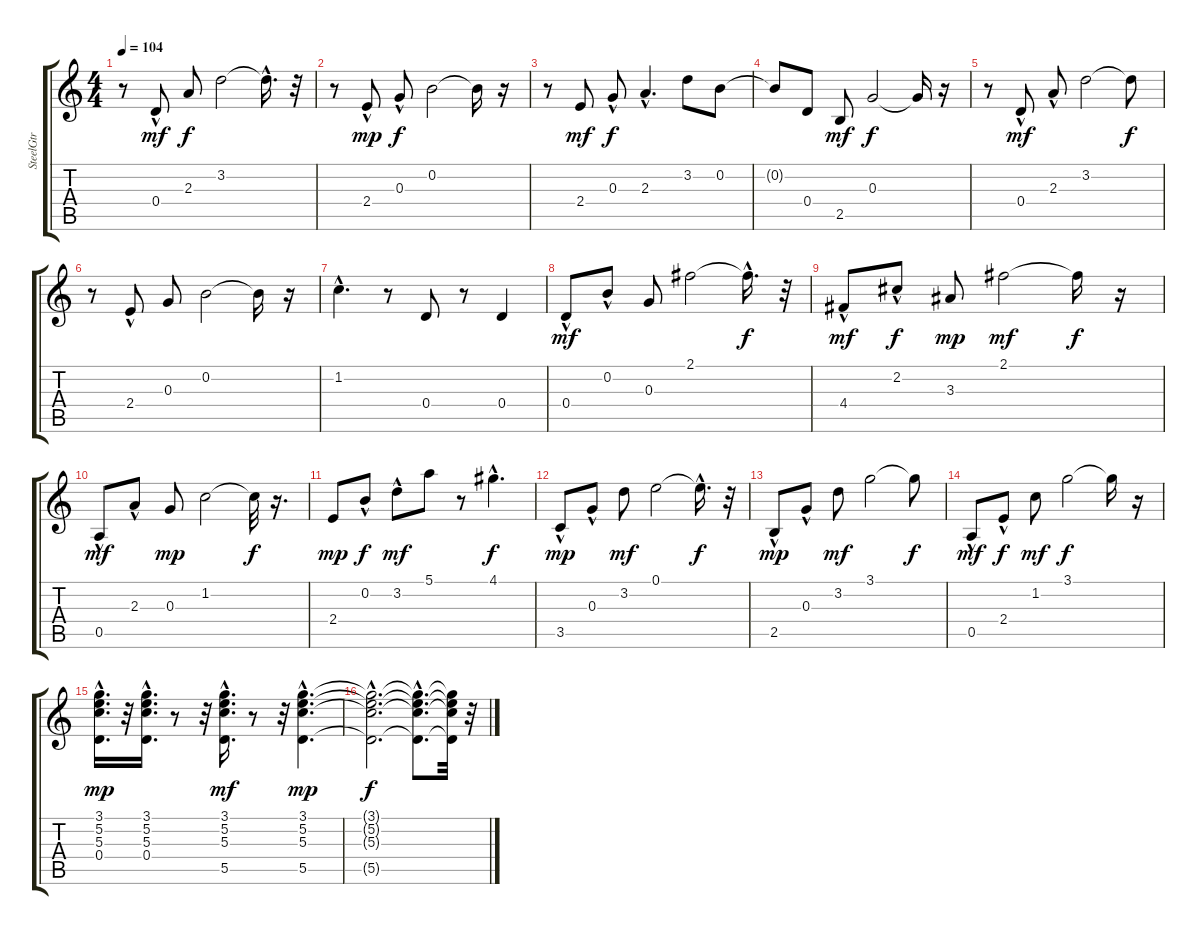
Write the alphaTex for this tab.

\track ("SteelGtr" "SteelGtr") {instrument acousticguitarsteel}
\staff {score tabs}
\tuning (E4 B3 G3 D3 A2 E2) {hide}
\ts (4 4)
\tempo 104
\clef g2
\ks c
r.8{dy f} 0.4{hac}.8{dy mf} 2.3.8{dy f} 3.2.2 3.2{hac t}.16{d} r.32 |
r.8 2.4{hac}.8{dy mp} 0.3{hac}.8{dy f} 0.2.2 0.2{t}.16 r.16 |
r.8 2.4.8{dy mf} 0.3{hac}.8{dy f} 2.3{hac}.4{d} 3.2.8 0.2.8 |
0.2{t}.8 0.4.8 2.5.8{dy mf} 0.3.2{dy f} 0.3{t}.16 r.16 |
r.8 0.4{hac}.8{dy mf} 2.3{hac}.8 3.2.2 3.2{t}.8{dy f} |
r.8 2.4{hac}.8 0.3.8 0.2.2 0.2{t}.16 r.16 |
1.2{hac}.4{d} r.8 0.4.8 r.8 0.4.4 |
0.4{hac}.8{dy mf} 0.2{hac}.8 0.3.8 2.1.2 2.1{hac t}.16{d dy f} r.32 |
4.4{hac}.8{dy mf} 2.2{hac}.8{dy f} 3.3.8{dy mp} 2.1.2{dy mf} 2.1{t}.16{dy f} r.16 |
0.5{hac}.8{dy mf} 2.3{hac}.8 0.3.8{dy mp} 1.2.2 1.2{t}.32{dy f} r.16{d} |
2.4.8{dy mp} 0.2{hac}.8{dy f} 3.2{hac}.8{dy mf} 5.1.8 r.8 4.1{hac}.4{d dy f} |
3.5{hac}.8{dy mp} 0.3{hac}.8 3.2.8{dy mf} 0.1.2 0.1{hac t}.16{d dy f} r.32 |
2.5{hac}.8{dy mp} 0.3{hac}.8 3.2.8{dy mf} 3.1.2 3.1{t}.8{dy f} |
0.5{hac}.8{dy mf} 2.4{hac}.8{dy f} 1.2.8{dy mf} 3.1.2{dy f} 3.1{t}.16 r.16 |
(3.1{hac} 5.2{hac} 5.3{hac} 0.4{hac}).16{d dy mp} r.32 (3.1{hac} 5.2{hac} 5.3{hac} 0.4{hac}).16{d} r.8 r.32 (3.1{hac} 5.2{hac} 5.3{hac} 5.5{hac}).16{d dy mf} r.8 r.32 (3.1{hac} 5.2{hac} 5.3{hac} 5.5{hac}).4{d dy mp} |
(3.1{hac t} 5.2{hac t} 5.3{hac t} 5.5{hac t}).2{d dy f} (3.1{hac t} 5.2{hac t} 5.3{hac t} 5.5{hac t}).8{d} (3.1{t} 5.2{t} 5.3{t} 5.5{t}).32 r.32
